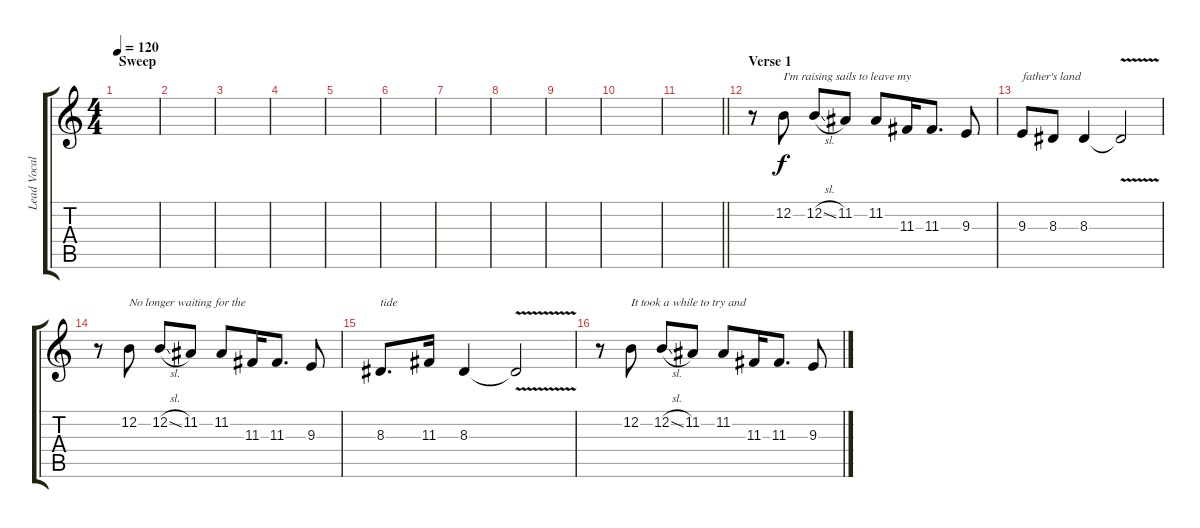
\track ("Lead Vocals" "Lead Vocal") {instrument altosax}
\staff {score tabs}
\tuning (E4 B3 G3 D3 A2 E2) {hide}
\ts (4 4)
\section ("" "Sweep")
\tempo 120
\clef g2
\ks c
|
|
|
|
|
|
|
|
|
|
\barLineRight lightlight
|
\section ("" "Verse 1")
r.8 12.2.8{txt "I'm raising sails to leave my"} 12.2{sl}.8 11.2.8 11.2.8 11.3.16 11.3.8{d} 9.3.8 |
9.3.8{txt "father's land"} 8.3.8 8.3.4 8.3{v t}.2 |
r.8 12.2.8{txt "No longer waiting for the"} 12.2{sl}.8 11.2.8 11.2.8 11.3.16 11.3.8{d} 9.3.8 |
8.3.8{d txt "tide"} 11.3.16 8.3.4 8.3{v t}.2 |
r.8 12.2.8{txt "It took a while to try and"} 12.2{sl}.8 11.2.8 11.2.8 11.3.16 11.3.8{d} 9.3.8
